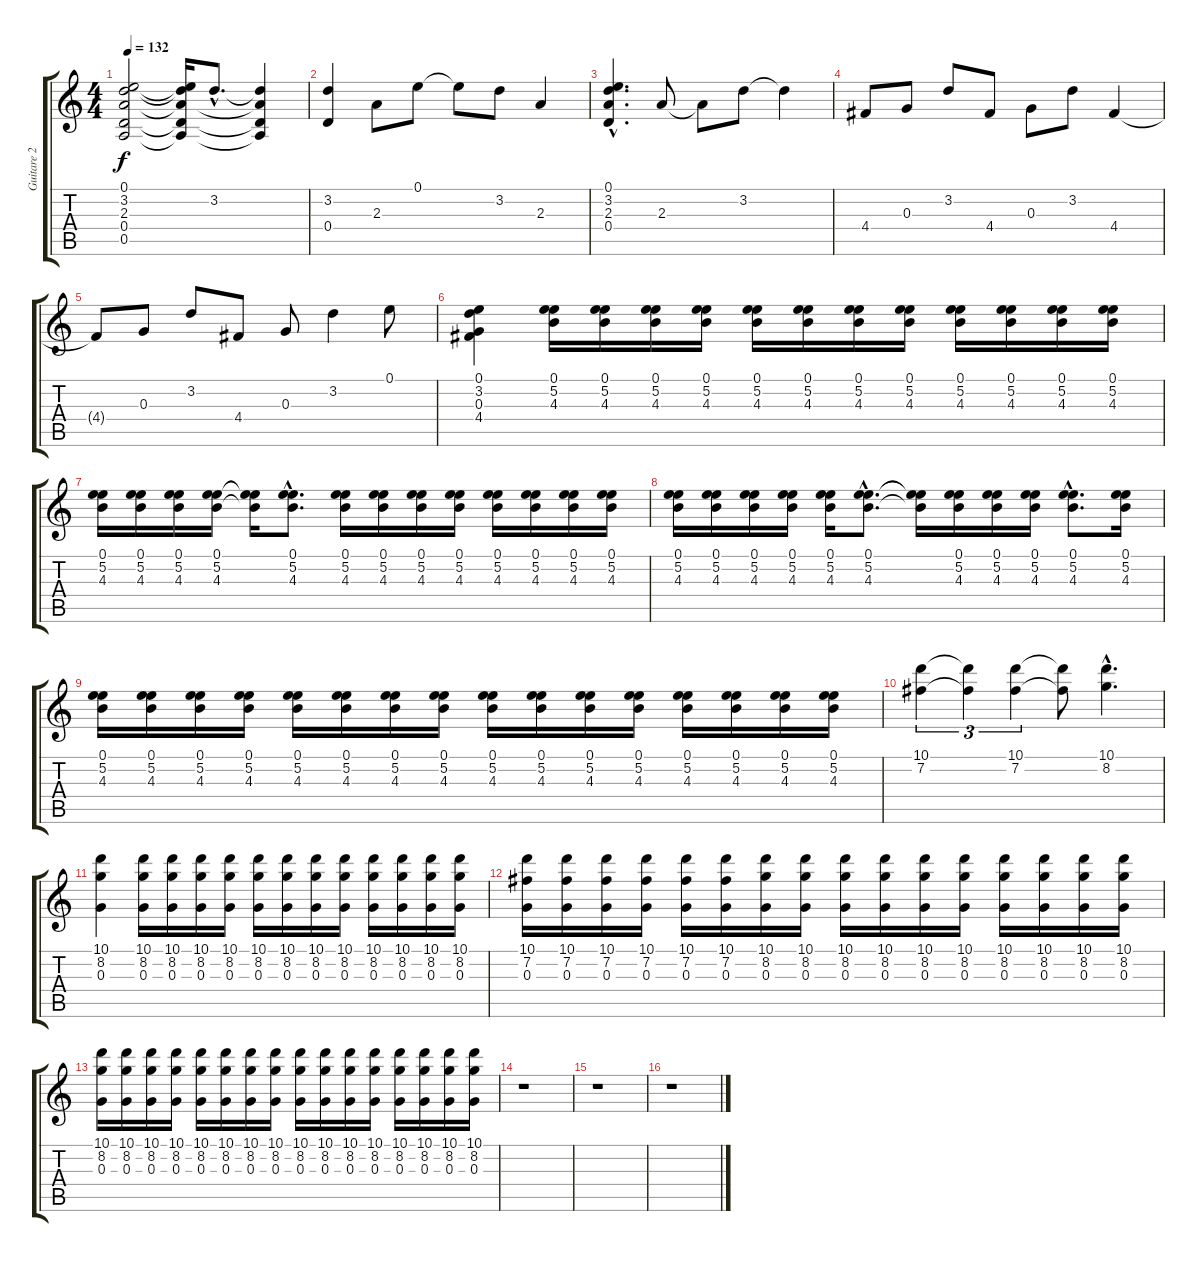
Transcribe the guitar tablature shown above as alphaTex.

\track ("Guitare 2" "Guitare 2") {instrument electricguitarclean}
\staff {score tabs}
\tuning (E4 B3 G3 D3 A2 E2) {hide}
\ts (4 4)
\tempo 132
\clef g2
\ks c
(0.1 3.2 2.3 0.4 0.5).2{dy f} (0.1{t} 3.2{t} 2.3{t} 0.4{t} 0.5{t}).16 3.2{hac}.8{d} (3.2{t} 2.3{t} 0.4{t} 0.5{t}).4 |
(3.2 0.4).4 2.3.8 0.1.8 0.1{t}.8 3.2.8 2.3.4 |
(0.1{hac} 3.2{hac} 2.3{hac} 0.4{hac}).4{d} 2.3.8 2.3{t}.8 3.2.8 3.2{t}.4 |
4.4.8 0.3.8 3.2.8 4.4.8 0.3.8 3.2.8 4.4.4 |
4.4{t}.8 0.3.8 3.2.8 4.4.8 0.3.8 3.2.4 0.1.8 |
(0.1 3.2 0.3 4.4).4 (0.1 5.2 4.3).16 (0.1 5.2 4.3).16 (0.1 5.2 4.3).16 (0.1 5.2 4.3).16 (0.1 5.2 4.3).16 (0.1 5.2 4.3).16 (0.1 5.2 4.3).16 (0.1 5.2 4.3).16 (0.1 5.2 4.3).16 (0.1 5.2 4.3).16 (0.1 5.2 4.3).16 (0.1 5.2 4.3).16 |
(0.1 5.2 4.3).16 (0.1 5.2 4.3).16 (0.1 5.2 4.3).16 (0.1 5.2 4.3).16 (0.1{t} 5.2{t} 4.3{t}).16 (0.1{hac} 5.2{hac} 4.3{hac}).8{d} (0.1 5.2 4.3).16 (0.1 5.2 4.3).16 (0.1 5.2 4.3).16 (0.1 5.2 4.3).16 (0.1 5.2 4.3).16 (0.1 5.2 4.3).16 (0.1 5.2 4.3).16 (0.1 5.2 4.3).16 |
(0.1 5.2 4.3).16 (0.1 5.2 4.3).16 (0.1 5.2 4.3).16 (0.1 5.2 4.3).16 (0.1 5.2 4.3).16 (0.1{hac} 5.2{hac} 4.3{hac}).8{d} (0.1{t} 5.2{t} 4.3{t}).16 (0.1 5.2 4.3).16 (0.1 5.2 4.3).16 (0.1 5.2 4.3).16 (0.1{hac} 5.2{hac} 4.3{hac}).8{d} (0.1 5.2 4.3).16 |
(0.1 5.2 4.3).16 (0.1 5.2 4.3).16 (0.1 5.2 4.3).16 (0.1 5.2 4.3).16 (0.1 5.2 4.3).16 (0.1 5.2 4.3).16 (0.1 5.2 4.3).16 (0.1 5.2 4.3).16 (0.1 5.2 4.3).16 (0.1 5.2 4.3).16 (0.1 5.2 4.3).16 (0.1 5.2 4.3).16 (0.1 5.2 4.3).16 (0.1 5.2 4.3).16 (0.1 5.2 4.3).16 (0.1 5.2 4.3).16 |
(10.1 7.2).4{tu (3 2)} (10.1{t} 7.2{t}).4{tu (3 2)} (10.1 7.2).4{tu (3 2)} (10.1{t} 7.2{t}).8 (10.1{hac} 8.2{hac}).4{d} |
(10.1 8.2 0.3).4 (10.1 8.2 0.3).16 (10.1 8.2 0.3).16 (10.1 8.2 0.3).16 (10.1 8.2 0.3).16 (10.1 8.2 0.3).16 (10.1 8.2 0.3).16 (10.1 8.2 0.3).16 (10.1 8.2 0.3).16 (10.1 8.2 0.3).16 (10.1 8.2 0.3).16 (10.1 8.2 0.3).16 (10.1 8.2 0.3).16 |
(10.1 7.2 0.3).16 (10.1 7.2 0.3).16 (10.1 7.2 0.3).16 (10.1 7.2 0.3).16 (10.1 7.2 0.3).16 (10.1 7.2 0.3).16 (10.1 8.2 0.3).16 (10.1 8.2 0.3).16 (10.1 8.2 0.3).16 (10.1 8.2 0.3).16 (10.1 8.2 0.3).16 (10.1 8.2 0.3).16 (10.1 8.2 0.3).16 (10.1 8.2 0.3).16 (10.1 8.2 0.3).16 (10.1 8.2 0.3).16 |
(10.1 8.2 0.3).16 (10.1 8.2 0.3).16 (10.1 8.2 0.3).16 (10.1 8.2 0.3).16 (10.1 8.2 0.3).16 (10.1 8.2 0.3).16 (10.1 8.2 0.3).16 (10.1 8.2 0.3).16 (10.1 8.2 0.3).16 (10.1 8.2 0.3).16 (10.1 8.2 0.3).16 (10.1 8.2 0.3).16 (10.1 8.2 0.3).16 (10.1 8.2 0.3).16 (10.1 8.2 0.3).16 (10.1 8.2 0.3).16 |
r.1 |
r.1 |
r.1
